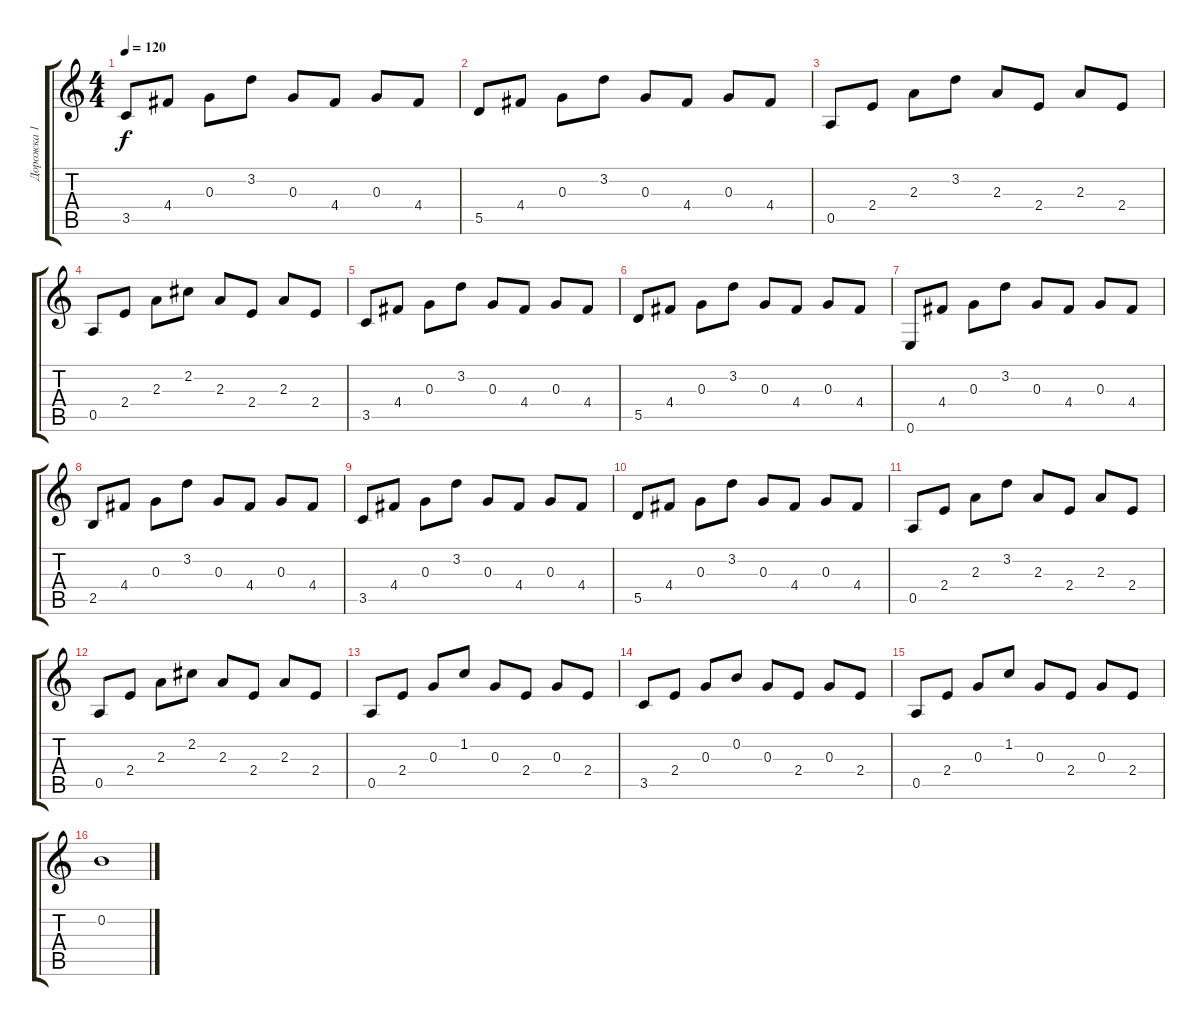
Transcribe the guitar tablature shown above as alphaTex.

\track ("Дорожка 1" "Дорожка 1") {instrument acousticguitarsteel}
\staff {score tabs}
\tuning (E4 B3 G3 D3 A2 E2) {hide}
\ts (4 4)
\tempo 120
\clef g2
\ks c
3.5.8{dy f} 4.4.8 0.3.8 3.2.8 0.3.8 4.4.8 0.3.8 4.4.8 |
5.5.8 4.4.8 0.3.8 3.2.8 0.3.8 4.4.8 0.3.8 4.4.8 |
0.5.8 2.4.8 2.3.8 3.2.8 2.3.8 2.4.8 2.3.8 2.4.8 |
0.5.8 2.4.8 2.3.8 2.2.8 2.3.8 2.4.8 2.3.8 2.4.8 |
3.5.8 4.4.8 0.3.8 3.2.8 0.3.8 4.4.8 0.3.8 4.4.8 |
5.5.8 4.4.8 0.3.8 3.2.8 0.3.8 4.4.8 0.3.8 4.4.8 |
0.6.8 4.4.8 0.3.8 3.2.8 0.3.8 4.4.8 0.3.8 4.4.8 |
2.5.8 4.4.8 0.3.8 3.2.8 0.3.8 4.4.8 0.3.8 4.4.8 |
3.5.8 4.4.8 0.3.8 3.2.8 0.3.8 4.4.8 0.3.8 4.4.8 |
5.5.8 4.4.8 0.3.8 3.2.8 0.3.8 4.4.8 0.3.8 4.4.8 |
0.5.8 2.4.8 2.3.8 3.2.8 2.3.8 2.4.8 2.3.8 2.4.8 |
0.5.8 2.4.8 2.3.8 2.2.8 2.3.8 2.4.8 2.3.8 2.4.8 |
0.5.8 2.4.8 0.3.8 1.2.8 0.3.8 2.4.8 0.3.8 2.4.8 |
3.5.8 2.4.8 0.3.8 0.2.8 0.3.8 2.4.8 0.3.8 2.4.8 |
0.5.8 2.4.8 0.3.8 1.2.8 0.3.8 2.4.8 0.3.8 2.4.8 |
0.2.1
